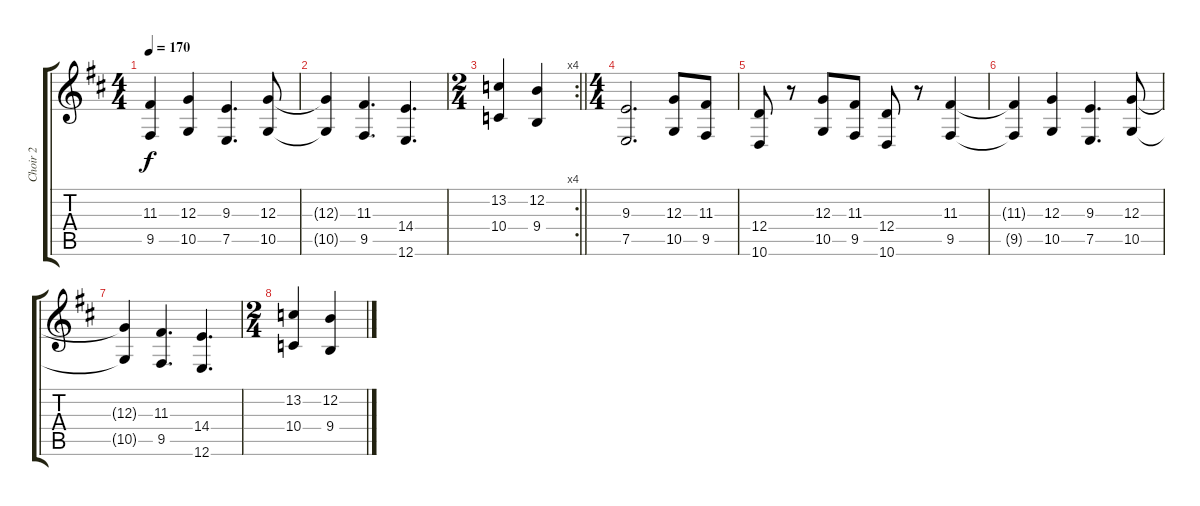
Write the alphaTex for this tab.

\track ("Choir 2" "Choir 2") {instrument choiraahs}
\staff {score tabs}
\tuning (E4 B3 G3 D3 A2 E2) {hide}
\ts (4 4)
\tempo 170
\clef g2
\ks d
(11.3{t} 9.5{t}).4{dy f} (12.3 10.5).4 (9.3 7.5).4{d} (12.3 10.5).8 |
(12.3{t} 10.5{t}).4 (11.3 9.5).4{d} (14.4 12.6).4{d} |
\rc 4
\ts (2 4)
\barLineRight lightlight
(13.2 10.4).4 (12.2 9.4).4 |
\ts (4 4)
(9.3 7.5).2{d} (12.3 10.5).8 (11.3 9.5).8 |
(12.4 10.6).8 r.8 (12.3 10.5).8 (11.3 9.5).8 (12.4 10.6).8 r.8 (11.3 9.5).4 |
(11.3{t} 9.5{t}).4 (12.3 10.5).4 (9.3 7.5).4{d} (12.3 10.5).8 |
(12.3{t} 10.5{t}).4 (11.3 9.5).4{d} (14.4 12.6).4{d} |
\ts (2 4)
(13.2 10.4).4 (12.2 9.4).4
